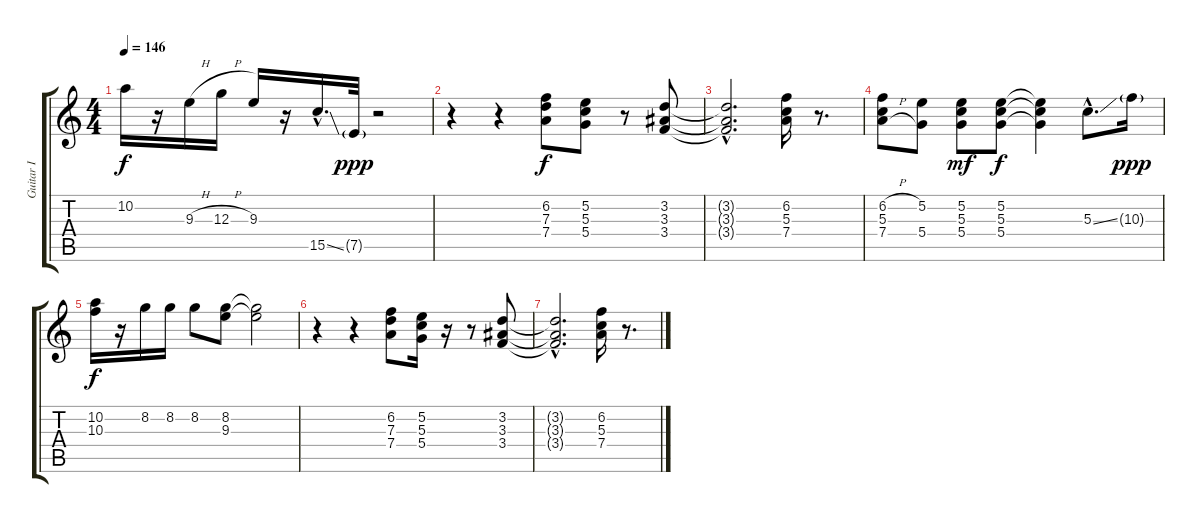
\track ("Guitar I" "Guitar I") {instrument overdrivenguitar}
\staff {score tabs}
\tuning (E4 B3 G3 D3 A2 E2) {hide}
\ts (4 4)
\tempo 146
\clef g2
\ks c
10.2.16{dy f} r.16 9.3{h}.16 12.3{h}.16 9.3.16 r.16 15.5{ss hac}.16{d} 7.5{g}.32{dy ppp} r.2 |
r.4 r.4 (6.2 7.3 7.4).8{dy f} (5.2 5.3 5.4).8 r.8 (3.2 3.3 3.4).8 |
(3.2{hac t} 3.3{hac t} 3.4{hac t}).2{d} (6.2 5.3 7.4).16 r.8{d} |
(6.2{h} 5.3 7.4{h}).8 (5.2 5.4).8 (5.2 5.3 5.4).8{dy mf} (5.2 5.3 5.4).8{dy f} (5.2{t} 5.3{t} 5.4{t}).4 5.3{ss hac}.8{d} 10.3{g}.16{dy ppp} |
(10.2 10.3).16{dy f} r.16 8.2.16 8.2.16 8.2.8 (8.2 9.3).8 (8.2{t} 9.3{t}).2 |
r.4 r.4 (6.2 7.3 7.4).8 (5.2 5.3 5.4).16 r.16 r.8 (3.2 3.3 3.4).8 |
(3.2{hac t} 3.3{hac t} 3.4{hac t}).2{d} (6.2 5.3 7.4).16 r.8{d}
